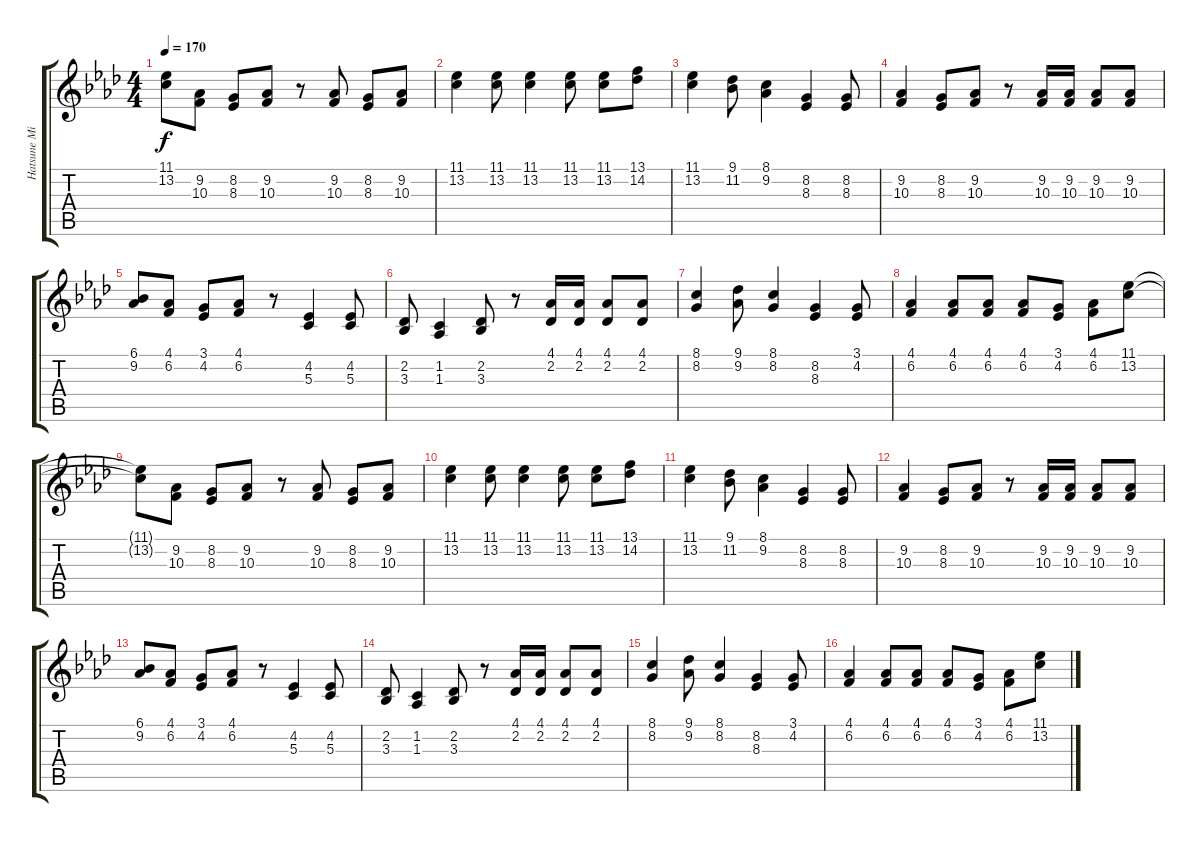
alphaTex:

\track ("Hatsune Miku" "Hatsune Mi") {instrument lead1square}
\staff {score tabs}
\tuning (E4 B3 G3 D3 A2 E2) {hide}
\ts (4 4)
\tempo 170
\clef g2
\ks ab
(11.1{t} 13.2{t}).8{dy f} (9.2 10.3).8 (8.2 8.3).8 (9.2 10.3).8 r.8 (9.2 10.3).8 (8.2 8.3).8 (9.2 10.3).8 |
(11.1 13.2).4 (11.1 13.2).8 (11.1 13.2).4 (11.1 13.2).8 (11.1 13.2).8 (13.1 14.2).8 |
(11.1 13.2).4 (9.1 11.2).8 (8.1 9.2).4 (8.2 8.3).4 (8.2 8.3).8 |
(9.2 10.3).4 (8.2 8.3).8 (9.2 10.3).8 r.8 (9.2 10.3).16 (9.2 10.3).16 (9.2 10.3).8 (9.2 10.3).8 |
(6.1 9.2).8 (4.1 6.2).8 (3.1 4.2).8 (4.1 6.2).8 r.8 (4.2 5.3).4 (4.2 5.3).8 |
(2.2 3.3).8 (1.2 1.3).4 (2.2 3.3).8 r.8 (4.1 2.2).16 (4.1 2.2).16 (4.1 2.2).8 (4.1 2.2).8 |
(8.1 8.2).4 (9.1 9.2).8 (8.1 8.2).4 (8.2 8.3).4 (3.1 4.2).8 |
(4.1 6.2).4 (4.1 6.2).8 (4.1 6.2).8 (4.1 6.2).8 (3.1 4.2).8 (4.1 6.2).8 (11.1 13.2).8 |
(11.1{t} 13.2{t}).8 (9.2 10.3).8 (8.2 8.3).8 (9.2 10.3).8 r.8 (9.2 10.3).8 (8.2 8.3).8 (9.2 10.3).8 |
(11.1 13.2).4 (11.1 13.2).8 (11.1 13.2).4 (11.1 13.2).8 (11.1 13.2).8 (13.1 14.2).8 |
(11.1 13.2).4 (9.1 11.2).8 (8.1 9.2).4 (8.2 8.3).4 (8.2 8.3).8 |
(9.2 10.3).4 (8.2 8.3).8 (9.2 10.3).8 r.8 (9.2 10.3).16 (9.2 10.3).16 (9.2 10.3).8 (9.2 10.3).8 |
(6.1 9.2).8 (4.1 6.2).8 (3.1 4.2).8 (4.1 6.2).8 r.8 (4.2 5.3).4 (4.2 5.3).8 |
(2.2 3.3).8 (1.2 1.3).4 (2.2 3.3).8 r.8 (4.1 2.2).16 (4.1 2.2).16 (4.1 2.2).8 (4.1 2.2).8 |
(8.1 8.2).4 (9.1 9.2).8 (8.1 8.2).4 (8.2 8.3).4 (3.1 4.2).8 |
(4.1 6.2).4 (4.1 6.2).8 (4.1 6.2).8 (4.1 6.2).8 (3.1 4.2).8 (4.1 6.2).8 (11.1 13.2).8
